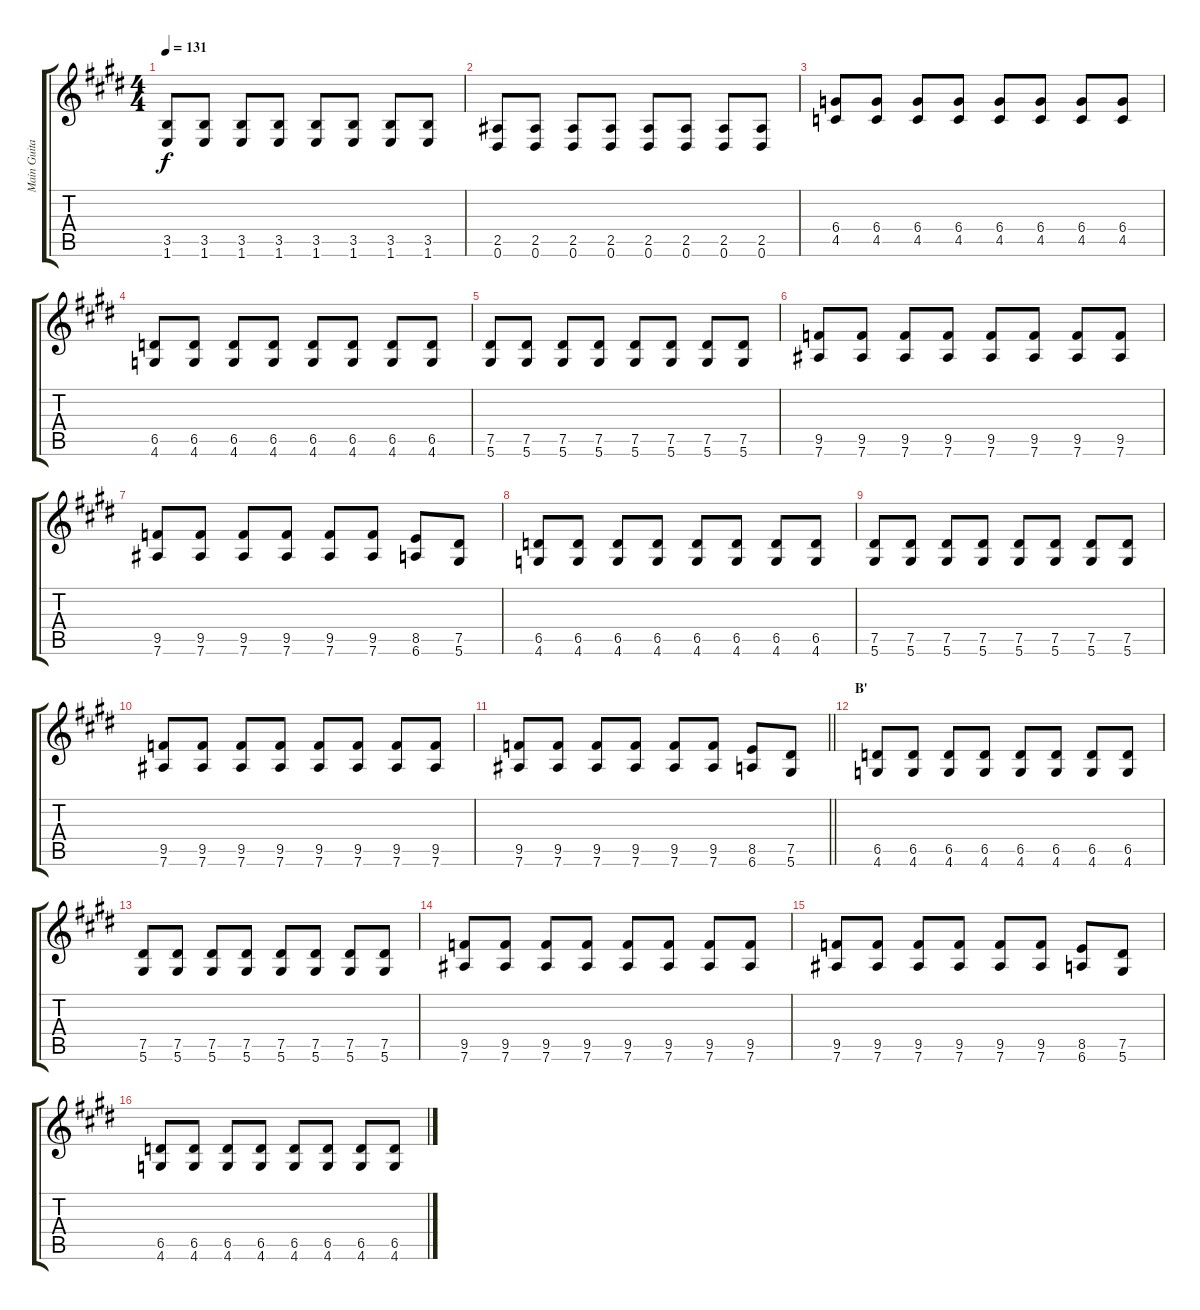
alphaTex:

\track ("Main Guitar" "Main Guita") {instrument overdrivenguitar}
\staff {score tabs}
\tuning (Eb4 Bb3 Gb3 Db3 Ab2 Eb2) {hide}
\ts (4 4)
\tempo 131
\clef g2
\ks c#minor
(3.5 1.6).8{dy f} (3.5 1.6).8 (3.5 1.6).8 (3.5 1.6).8 (3.5 1.6).8 (3.5 1.6).8 (3.5 1.6).8 (3.5 1.6).8 |
(2.5 0.6).8 (2.5 0.6).8 (2.5 0.6).8 (2.5 0.6).8 (2.5 0.6).8 (2.5 0.6).8 (2.5 0.6).8 (2.5 0.6).8 |
(6.4 4.5).8 (6.4 4.5).8 (6.4 4.5).8 (6.4 4.5).8 (6.4 4.5).8 (6.4 4.5).8 (6.4 4.5).8 (6.4 4.5).8 |
(6.5 4.6).8 (6.5 4.6).8 (6.5 4.6).8 (6.5 4.6).8 (6.5 4.6).8 (6.5 4.6).8 (6.5 4.6).8 (6.5 4.6).8 |
(7.5 5.6).8 (7.5 5.6).8 (7.5 5.6).8 (7.5 5.6).8 (7.5 5.6).8 (7.5 5.6).8 (7.5 5.6).8 (7.5 5.6).8 |
(9.5 7.6).8 (9.5 7.6).8 (9.5 7.6).8 (9.5 7.6).8 (9.5 7.6).8 (9.5 7.6).8 (9.5 7.6).8 (9.5 7.6).8 |
(9.5 7.6).8 (9.5 7.6).8 (9.5 7.6).8 (9.5 7.6).8 (9.5 7.6).8 (9.5 7.6).8 (8.5 6.6).8 (7.5 5.6).8 |
(6.5 4.6).8 (6.5 4.6).8 (6.5 4.6).8 (6.5 4.6).8 (6.5 4.6).8 (6.5 4.6).8 (6.5 4.6).8 (6.5 4.6).8 |
(7.5 5.6).8 (7.5 5.6).8 (7.5 5.6).8 (7.5 5.6).8 (7.5 5.6).8 (7.5 5.6).8 (7.5 5.6).8 (7.5 5.6).8 |
(9.5 7.6).8 (9.5 7.6).8 (9.5 7.6).8 (9.5 7.6).8 (9.5 7.6).8 (9.5 7.6).8 (9.5 7.6).8 (9.5 7.6).8 |
\barLineRight lightlight
(9.5 7.6).8 (9.5 7.6).8 (9.5 7.6).8 (9.5 7.6).8 (9.5 7.6).8 (9.5 7.6).8 (8.5 6.6).8 (7.5 5.6).8 |
\section ("" "B'")
(6.5 4.6).8 (6.5 4.6).8 (6.5 4.6).8 (6.5 4.6).8 (6.5 4.6).8 (6.5 4.6).8 (6.5 4.6).8 (6.5 4.6).8 |
(7.5 5.6).8 (7.5 5.6).8 (7.5 5.6).8 (7.5 5.6).8 (7.5 5.6).8 (7.5 5.6).8 (7.5 5.6).8 (7.5 5.6).8 |
(9.5 7.6).8 (9.5 7.6).8 (9.5 7.6).8 (9.5 7.6).8 (9.5 7.6).8 (9.5 7.6).8 (9.5 7.6).8 (9.5 7.6).8 |
(9.5 7.6).8 (9.5 7.6).8 (9.5 7.6).8 (9.5 7.6).8 (9.5 7.6).8 (9.5 7.6).8 (8.5 6.6).8 (7.5 5.6).8 |
(6.5 4.6).8 (6.5 4.6).8 (6.5 4.6).8 (6.5 4.6).8 (6.5 4.6).8 (6.5 4.6).8 (6.5 4.6).8 (6.5 4.6).8
